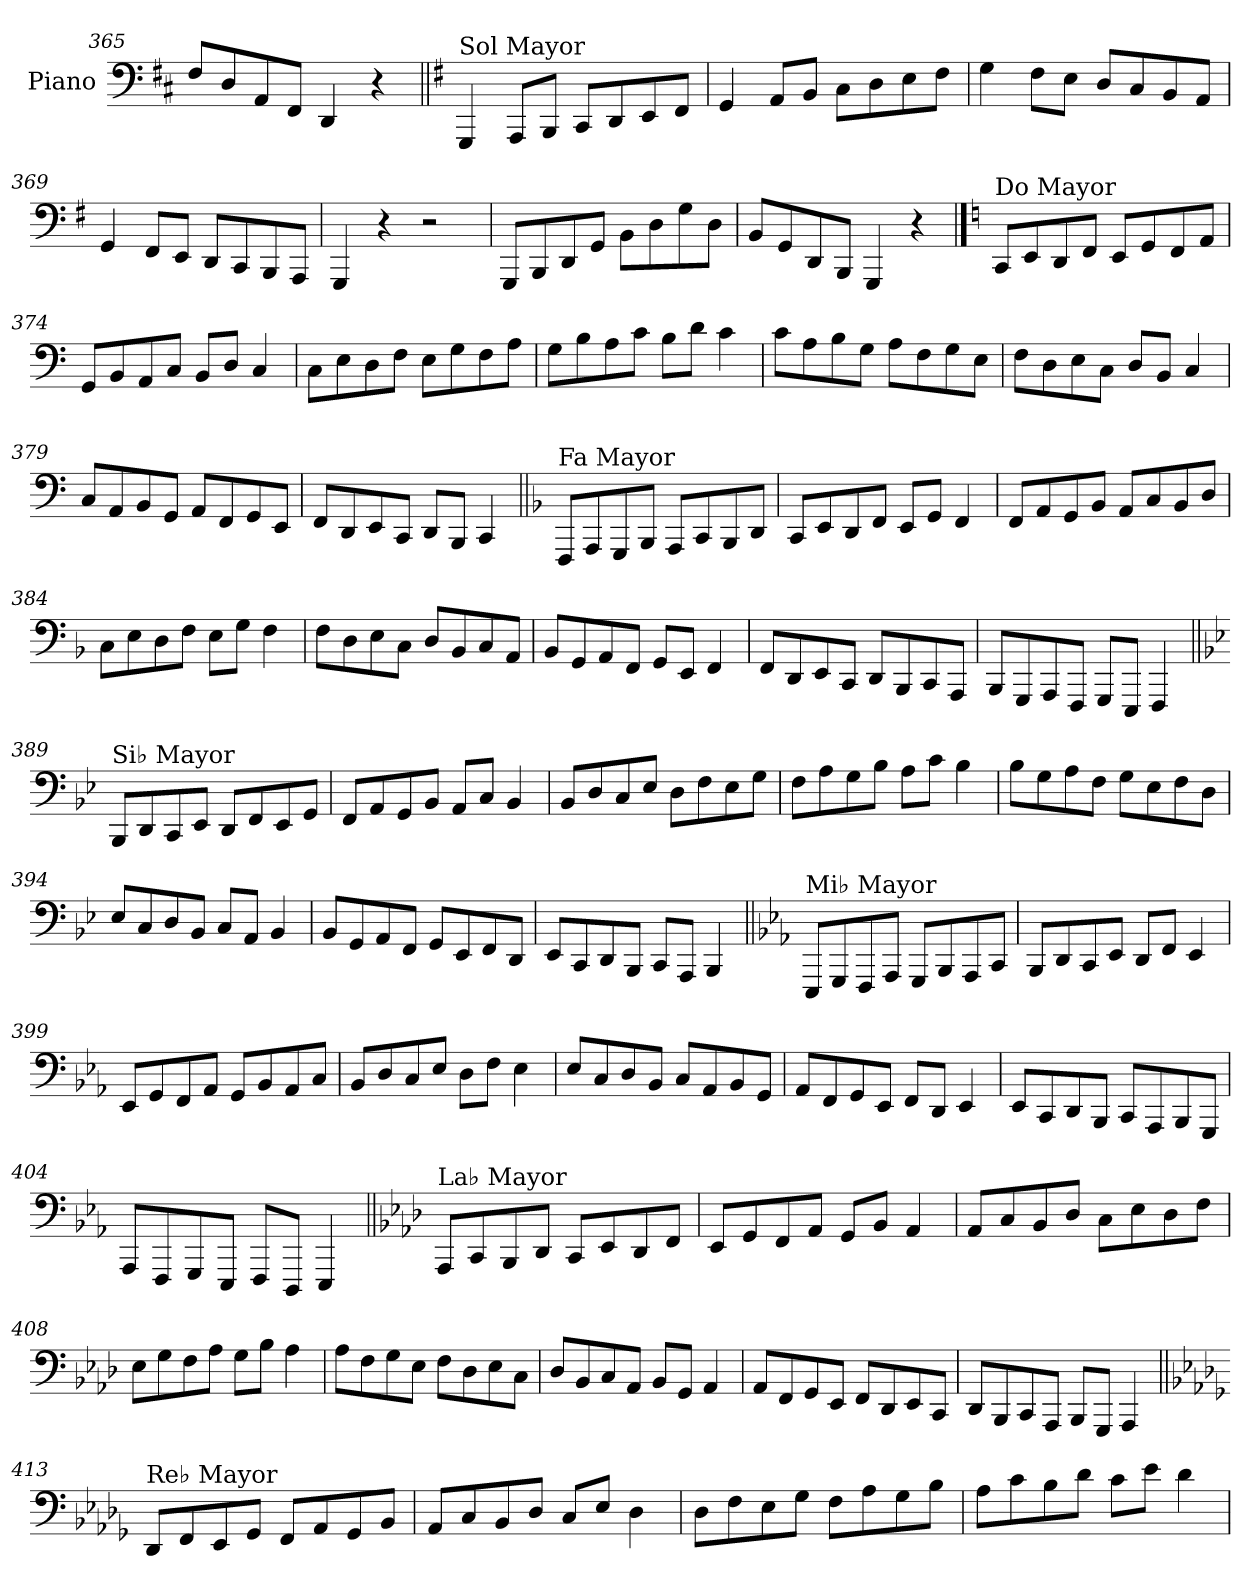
**kern
*part1
*staff1
*I"Piano
*I'Pno.
*clefF4
*k[f#c#]
=365
8F#/L
8D/
8AA/
8FF#/J
4DD/
4r
!!LO:LB:g=z
=366||
*k[f#]
!LO:TX:a:t=Sol Mayor
4GGG/
8AAA/L
8BBB/J
8CC/L
8DD/
8EE/
8FF#/J
=367
4GG/
8AA/L
8BB/J
8C\L
8D\
8E\
8F#\J
=368
4G\
8F#\L
8E\J
8D/L
8C/
8BB/
8AA/J
=369
4GG/
8FF#/L
8EE/J
8DD/L
8CC/
8BBB/
8AAA/J
=370
4GGG/
4r
2r
=371
8GGG/L
8BBB/
8DD/
8GG/J
8BB\L
8D\
8G\
8D\J
=372
8BB/L
8GG/
8DD/
8BBB/J
4GGG/
4r
!!LO:PB:g=z
==373
*k[]
!LO:TX:a:t=Do Mayor
8CC/L
8EE/
8DD/
8FF/J
8EE/L
8GG/
8FF/
8AA/J
=374
8GG/L
8BB/
8AA/
8C/J
8BB/L
8D/J
4C/
=375
8C\L
8E\
8D\
8F\J
8E\L
8G\
8F\
8A\J
=376
8G\L
8B\
8A\
8c\J
8B\L
8d\J
4c\
!!LO:LB:g=z
=377
8c\L
8A\
8B\
8G\J
8A\L
8F\
8G\
8E\J
=378
8F\L
8D\
8E\
8C\J
8D/L
8BB/J
4C/
=379
8C/L
8AA/
8BB/
8GG/J
8AA/L
8FF/
8GG/
8EE/J
=380
8FF/L
8DD/
8EE/
8CC/J
8DD/L
8BBB/J
4CC/
!!LO:LB:g=z
=381||
*k[b-]
!LO:TX:a:t=Fa Mayor
8FFF/L
8AAA/
8GGG/
8BBB-/J
8AAA/L
8CC/
8BBB-/
8DD/J
=382
8CC/L
8EE/
8DD/
8FF/J
8EE/L
8GG/J
4FF/
=383
8FF/L
8AA/
8GG/
8BB-/J
8AA/L
8C/
8BB-/
8D/J
=384
8C\L
8E\
8D\
8F\J
8E\L
8G\J
4F\
!!LO:LB:g=z
=385
8F\L
8D\
8E\
8C\J
8D/L
8BB-/
8C/
8AA/J
=386
8BB-/L
8GG/
8AA/
8FF/J
8GG/L
8EE/J
4FF/
=387
8FF/L
8DD/
8EE/
8CC/J
8DD/L
8BBB-/
8CC/
8AAA/J
=388
8BBB-/L
8GGG/
8AAA/
8FFF/J
8GGG/L
8EEE/J
4FFF/
!!LO:LB:g=z
=389||
*k[b-e-]
!LO:TX:a:t=Si♭ Mayor
8BBB-/L
8DD/
8CC/
8EE-/J
8DD/L
8FF/
8EE-/
8GG/J
=390
8FF/L
8AA/
8GG/
8BB-/J
8AA/L
8C/J
4BB-/
=391
8BB-/L
8D/
8C/
8E-/J
8D\L
8F\
8E-\
8G\J
=392
8F\L
8A\
8G\
8B-\J
8A\L
8c\J
4B-\
!!LO:LB:g=z
=393
8B-\L
8G\
8A\
8F\J
8G\L
8E-\
8F\
8D\J
=394
8E-/L
8C/
8D/
8BB-/J
8C/L
8AA/J
4BB-/
=395
8BB-/L
8GG/
8AA/
8FF/J
8GG/L
8EE-/
8FF/
8DD/J
=396
8EE-/L
8CC/
8DD/
8BBB-/J
8CC/L
8AAA/J
4BBB-/
!!LO:LB:g=z
=397||
*k[b-e-a-]
!LO:TX:a:t=Mi♭ Mayor
8EEE-/L
8GGG/
8FFF/
8AAA-/J
8GGG/L
8BBB-/
8AAA-/
8CC/J
=398
8BBB-/L
8DD/
8CC/
8EE-/J
8DD/L
8FF/J
4EE-/
=399
8EE-/L
8GG/
8FF/
8AA-/J
8GG/L
8BB-/
8AA-/
8C/J
=400
8BB-/L
8D/
8C/
8E-/J
8D\L
8F\J
4E-\
!!LO:LB:g=z
=401
8E-/L
8C/
8D/
8BB-/J
8C/L
8AA-/
8BB-/
8GG/J
=402
8AA-/L
8FF/
8GG/
8EE-/J
8FF/L
8DD/J
4EE-/
=403
8EE-/L
8CC/
8DD/
8BBB-/J
8CC/L
8AAA-/
8BBB-/
8GGG/J
=404
8AAA-/L
8FFF/
8GGG/
8EEE-/J
8FFF/L
8DDD/J
4EEE-/
!!LO:PB:g=z
=405||
*k[b-e-a-d-]
!LO:TX:a:t=La♭ Mayor
8AAA-/L
8CC/
8BBB-/
8DD-/J
8CC/L
8EE-/
8DD-/
8FF/J
=406
8EE-/L
8GG/
8FF/
8AA-/J
8GG/L
8BB-/J
4AA-/
=407
8AA-/L
8C/
8BB-/
8D-/J
8C\L
8E-\
8D-\
8F\J
=408
8E-\L
8G\
8F\
8A-\J
8G\L
8B-\J
4A-\
!!LO:LB:g=z
=409
8A-\L
8F\
8G\
8E-\J
8F\L
8D-\
8E-\
8C\J
=410
8D-/L
8BB-/
8C/
8AA-/J
8BB-/L
8GG/J
4AA-/
=411
8AA-/L
8FF/
8GG/
8EE-/J
8FF/L
8DD-/
8EE-/
8CC/J
=412
8DD-/L
8BBB-/
8CC/
8AAA-/J
8BBB-/L
8GGG/J
4AAA-/
!!LO:LB:g=z
=413||
*k[b-e-a-d-g-]
!LO:TX:a:t=Re♭ Mayor
8DD-/L
8FF/
8EE-/
8GG-/J
8FF/L
8AA-/
8GG-/
8BB-/J
=414
8AA-/L
8C/
8BB-/
8D-/J
8C/L
8E-/J
4D-\
=415
8D-\L
8F\
8E-\
8G-\J
8F\L
8A-\
8G-\
8B-\J
=416
8A-\L
8c\
8B-\
8d-\J
8c\L
8e-\J
4d-\
=
*-
